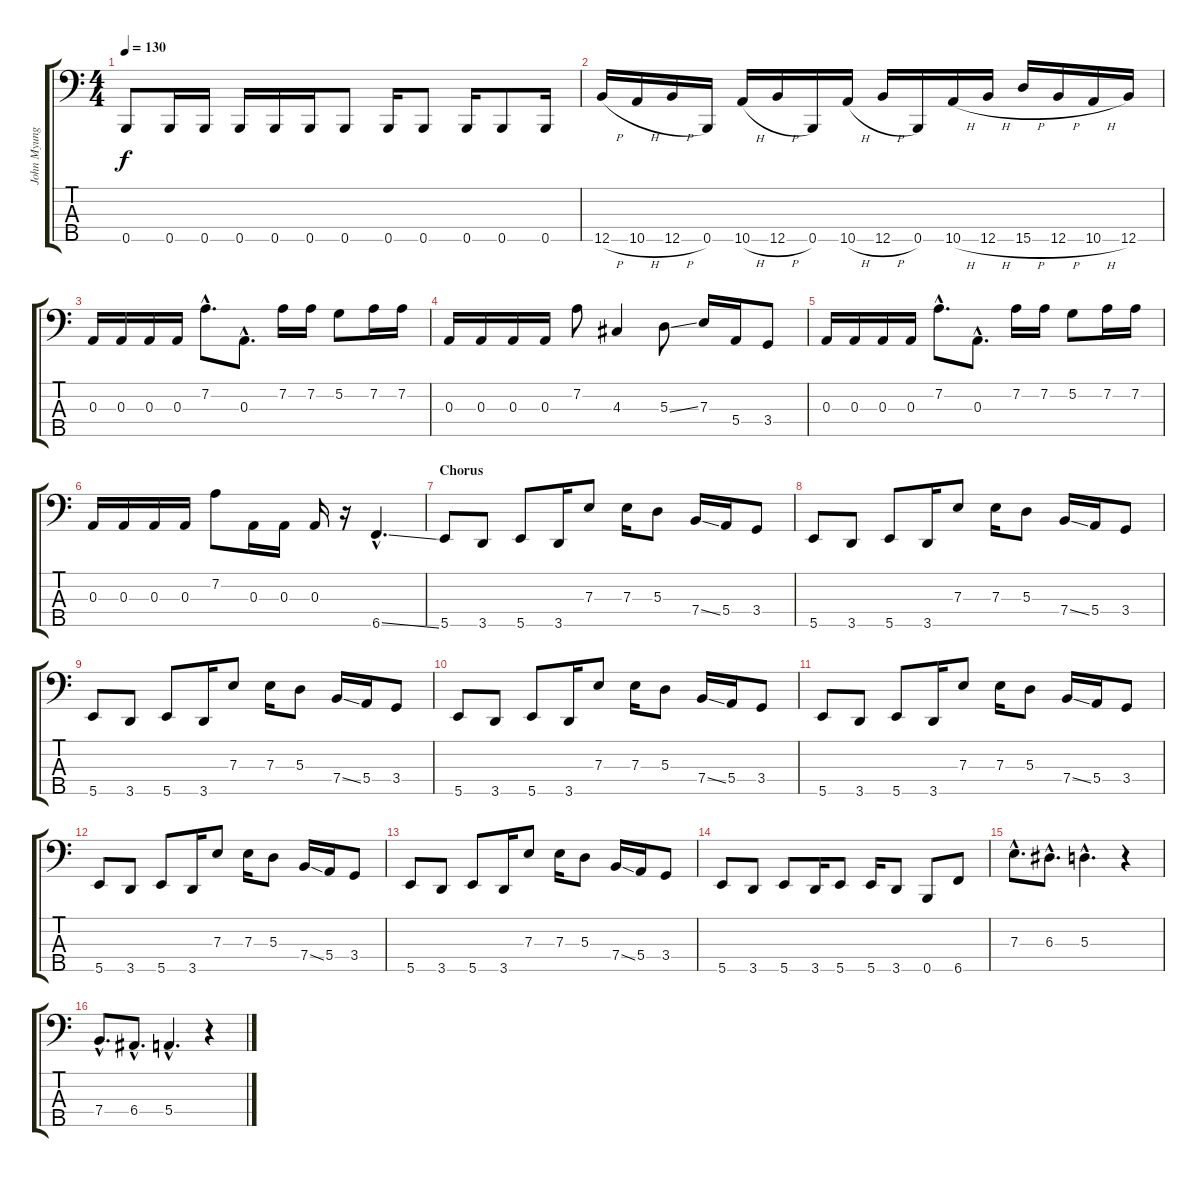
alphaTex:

\track ("John Myung" "John Myung") {instrument electricbassfinger}
\staff {score tabs}
\tuning (G2 D2 A1 E1 B0) {hide}
\ts (4 4)
\tempo 130
\clef f4
\ks c
0.5.8{dy f} 0.5.16 0.5.16 0.5.16 0.5.16 0.5.16 0.5.8 0.5.16 0.5.8 0.5.16 0.5.8 0.5.16 |
12.5{h}.16 10.5{h}.16 12.5{h}.16 0.5.16 10.5{h}.16 12.5{h}.16 0.5.16 10.5{h}.16 12.5{h}.16 0.5.16 10.5{h}.16 12.5{h}.16 15.5{h}.16 12.5{h}.16 10.5{h}.16 12.5.16 |
0.3.16 0.3.16 0.3.16 0.3.16 7.2{hac}.8{d} 0.3{hac}.8{d} 7.2.16 7.2.16 5.2.8 7.2.16 7.2.16 |
0.3.16 0.3.16 0.3.16 0.3.16 7.2.8 4.3.4 5.3{ss}.8 7.3.16 5.4.16 3.4.8 |
0.3.16 0.3.16 0.3.16 0.3.16 7.2{hac}.8{d} 0.3{hac}.8{d} 7.2.16 7.2.16 5.2.8 7.2.16 7.2.16 |
0.3.16 0.3.16 0.3.16 0.3.16 7.2.8 0.3.16 0.3.16 0.3.16 r.16 6.5{ss hac}.4{d} |
\section ("" "Chorus")
5.5.8 3.5.8 5.5.8 3.5.16 7.3.8 7.3.16 5.3.8 7.4{ss}.16 5.4.16 3.4.8 |
5.5.8 3.5.8 5.5.8 3.5.16 7.3.8 7.3.16 5.3.8 7.4{ss}.16 5.4.16 3.4.8 |
5.5.8 3.5.8 5.5.8 3.5.16 7.3.8 7.3.16 5.3.8 7.4{ss}.16 5.4.16 3.4.8 |
5.5.8 3.5.8 5.5.8 3.5.16 7.3.8 7.3.16 5.3.8 7.4{ss}.16 5.4.16 3.4.8 |
5.5.8 3.5.8 5.5.8 3.5.16 7.3.8 7.3.16 5.3.8 7.4{ss}.16 5.4.16 3.4.8 |
5.5.8 3.5.8 5.5.8 3.5.16 7.3.8 7.3.16 5.3.8 7.4{ss}.16 5.4.16 3.4.8 |
5.5.8 3.5.8 5.5.8 3.5.16 7.3.8 7.3.16 5.3.8 7.4{ss}.16 5.4.16 3.4.8 |
5.5.8 3.5.8 5.5.8 3.5.16 5.5.8 5.5.16 3.5.8 0.5.8 6.5.8 |
7.3{hac}.8{d} 6.3{hac}.8{d} 5.3{hac}.4{d} r.4 |
7.4{hac}.8{d} 6.4{hac}.8{d} 5.4{hac}.4{d} r.4
